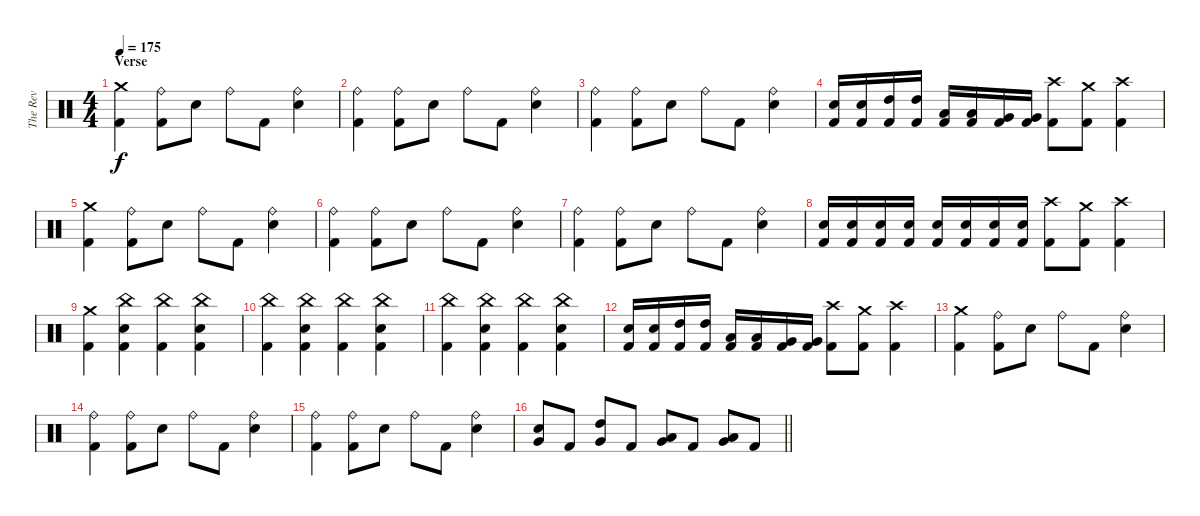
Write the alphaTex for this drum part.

\track ("The Rev" "The Rev") {instrument percussion}
\staff {score}
\articulation defaults
\ts (4 4)
\section ("" "Verse")
\tempo 175
\clef neutral
\ks c
("Crash medium (hit)" "Kick (hit) 2").4{dy f} ("Ride (bell)" "Kick (hit) 2").8 "Snare (hit) 2".8 "Ride (bell)".8 "Kick (hit) 2".8 ("Ride (bell)" "Snare (hit) 2").4 |
("Ride (bell)" "Kick (hit) 2").4 ("Ride (bell)" "Kick (hit) 2").8 "Snare (hit) 2".8 "Ride (bell)".8 "Kick (hit) 2".8 ("Ride (bell)" "Snare (hit) 2").4 |
("Ride (bell)" "Kick (hit) 2").4 ("Ride (bell)" "Kick (hit) 2").8 "Snare (hit) 2".8 "Ride (bell)".8 "Kick (hit) 2".8 ("Ride (bell)" "Snare (hit) 2").4 |
("Snare (hit) 2" "Kick (hit) 2").16 ("Snare (hit) 2" "Kick (hit) 2").16 ("High Tom (hit)" "Kick (hit) 2").16 ("High Tom (hit)" "Kick (hit) 2").16 ("Low Tom (hit)" "Kick (hit) 2").16 ("Low Tom (hit)" "Kick (hit) 2").16 ("Very Low Tom (hit)" "Kick (hit) 2").16 ("Very Low Tom (hit)" "Kick (hit) 2").16 ("Crash high (hit)" "Kick (hit) 2").8 ("Crash medium (hit)" "Kick (hit) 2").8 ("Crash high (hit)" "Kick (hit) 2").4 |
("Crash medium (hit)" "Kick (hit) 2").4 ("Ride (bell)" "Kick (hit) 2").8 "Snare (hit) 2".8 "Ride (bell)".8 "Kick (hit) 2".8 ("Ride (bell)" "Snare (hit) 2").4 |
("Ride (bell)" "Kick (hit) 2").4 ("Ride (bell)" "Kick (hit) 2").8 "Snare (hit) 2".8 "Ride (bell)".8 "Kick (hit) 2".8 ("Ride (bell)" "Snare (hit) 2").4 |
("Ride (bell)" "Kick (hit) 2").4 ("Ride (bell)" "Kick (hit) 2").8 "Snare (hit) 2".8 "Ride (bell)".8 "Kick (hit) 2".8 ("Ride (bell)" "Snare (hit) 2").4 |
("Snare (hit) 2" "Kick (hit) 2").16 ("Snare (hit) 2" "Kick (hit) 2").16 ("Snare (hit) 2" "Kick (hit) 2").16 ("Snare (hit) 2" "Kick (hit) 2").16 ("Snare (hit) 2" "Kick (hit) 2").16 ("Snare (hit) 2" "Kick (hit) 2").16 ("Snare (hit) 2" "Kick (hit) 2").16 ("Snare (hit) 2" "Kick (hit) 2").16 ("Crash high (hit)" "Kick (hit) 2").8 ("Crash medium (hit)" "Kick (hit) 2").8 ("Crash high (hit)" "Kick (hit) 2").4 |
("Crash medium (hit)" "Kick (hit) 2").4 ("China (hit)" "Snare (hit) 2" "Kick (hit) 2").4 ("China (hit)" "Kick (hit) 2").4 ("China (hit)" "Snare (hit) 2" "Kick (hit) 2").4 |
("China (hit)" "Kick (hit) 2").4 ("China (hit)" "Snare (hit) 2" "Kick (hit) 2").4 ("China (hit)" "Kick (hit) 2").4 ("China (hit)" "Snare (hit) 2" "Kick (hit) 2").4 |
("China (hit)" "Kick (hit) 2").4 ("China (hit)" "Snare (hit) 2" "Kick (hit) 2").4 ("China (hit)" "Kick (hit) 2").4 ("China (hit)" "Snare (hit) 2" "Kick (hit) 2").4 |
("Snare (hit) 2" "Kick (hit) 2").16 ("Snare (hit) 2" "Kick (hit) 2").16 ("High Tom (hit)" "Kick (hit) 2").16 ("High Tom (hit)" "Kick (hit) 2").16 ("Low Tom (hit)" "Kick (hit) 2").16 ("Low Tom (hit)" "Kick (hit) 2").16 ("Very Low Tom (hit)" "Kick (hit) 2").16 ("Very Low Tom (hit)" "Kick (hit) 2").16 ("Crash high (hit)" "Kick (hit) 2").8 ("Crash medium (hit)" "Kick (hit) 2").8 ("Crash high (hit)" "Kick (hit) 2").4 |
("Crash medium (hit)" "Kick (hit) 2").4 ("Ride (bell)" "Kick (hit) 2").8 "Snare (hit) 2".8 "Ride (bell)".8 "Kick (hit) 2".8 ("Ride (bell)" "Snare (hit) 2").4 |
("Ride (bell)" "Kick (hit) 2").4 ("Ride (bell)" "Kick (hit) 2").8 "Snare (hit) 2".8 "Ride (bell)".8 "Kick (hit) 2".8 ("Ride (bell)" "Snare (hit) 2").4 |
("Ride (bell)" "Kick (hit) 2").4 ("Ride (bell)" "Kick (hit) 2").8 "Snare (hit) 2".8 "Ride (bell)".8 "Kick (hit) 2".8 ("Ride (bell)" "Snare (hit) 2").4 |
\barLineRight lightlight
("Snare (hit) 2" "Very Low Tom (hit)").8 "Kick (hit) 2".8 ("High Tom (hit)" "Very Low Tom (hit)").8 "Kick (hit) 2".8 ("Low Tom (hit)" "Very Low Tom (hit)").8 "Kick (hit) 2".8 ("Low Floor Tom (hit)" "Very Low Tom (hit)").8 "Kick (hit) 2".8
